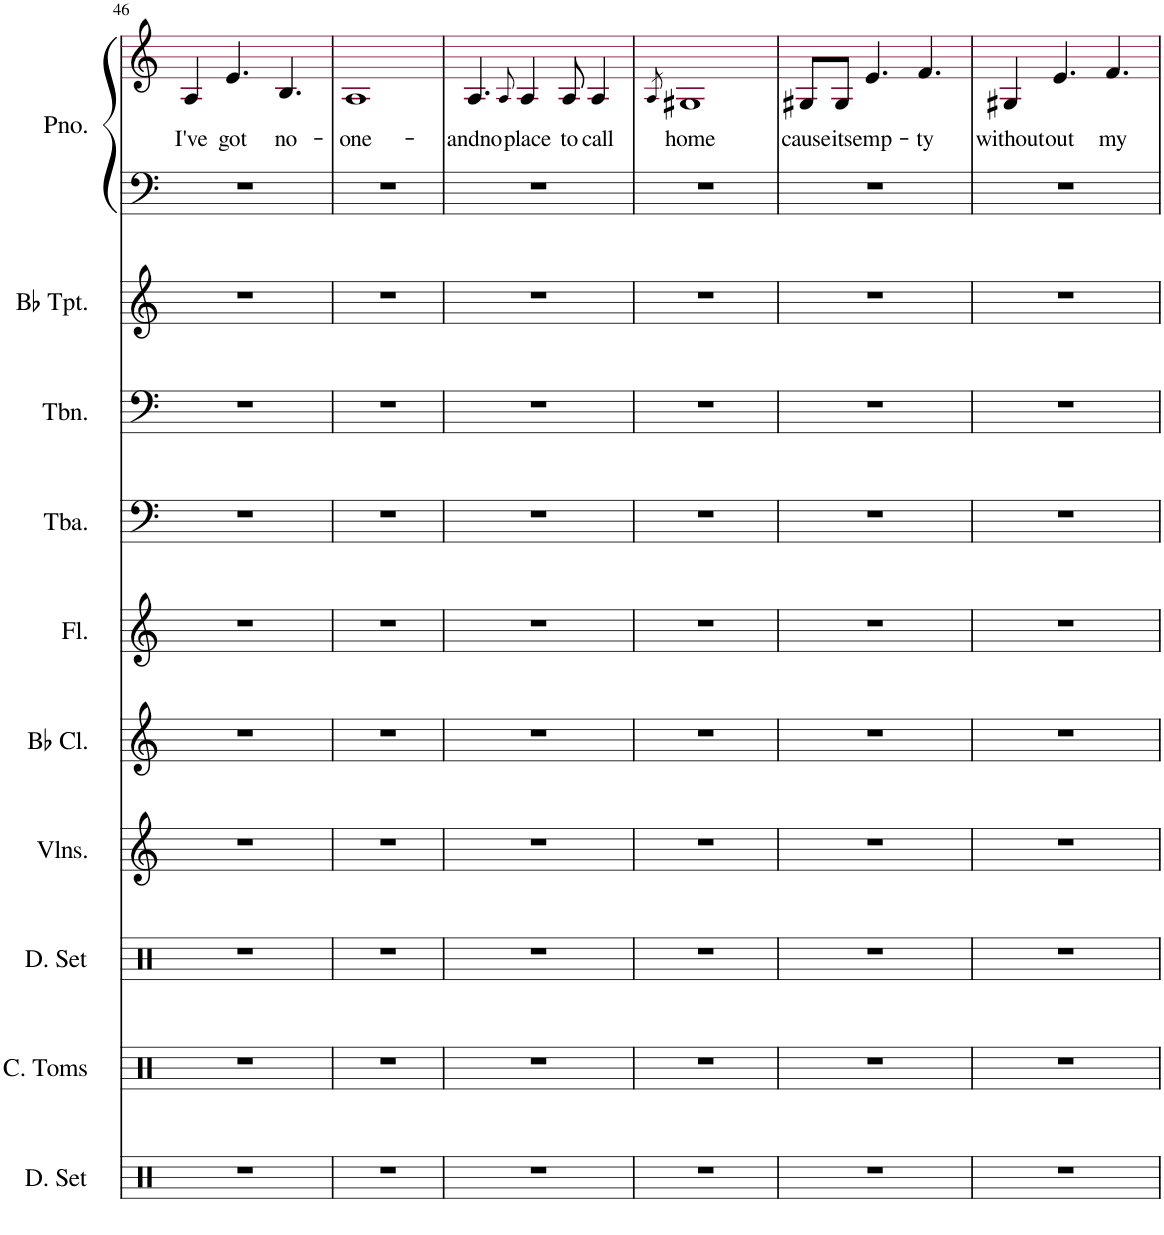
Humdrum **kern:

**kern	**kern	**kern	**kern	**kern	**kern	**kern	**kern	**kern	**kern	**kern	**text
*part10	*part9	*part8	*part7	*part6	*part5	*part4	*part3	*part2	*part1	*part1	*part1
*staff11	*staff10	*staff9	*staff8	*staff7	*staff6	*staff5	*staff4	*staff3	*staff2	*staff1	*staff1
*I"Drumset	*I"Concert Toms	*I"Drumset	*I"Violins	*I"Bb Clarinet	*I"Flute	*I"Tuba	*I"Trombone	*I"Bb Trumpet	*I"Piano	*	*
*I'D. Set	*I'C. Toms	*I'D. Set	*I'Vlns.	*I'Bb Cl.	*I'Fl.	*I'Tba.	*I'Tbn.	*I'Bb Tpt.	*I'Pno.	*	*
!!LO:PB:g=z
*clefX	*clefX	*clefX	*clefG2	*clefG2	*clefG2	*clefF4	*clefF4	*clefG2	*clefF4	*clefG2	*
*	*	*	*	*ITrd1c2	*	*	*	*ITrd1c2	*	*	*
*k[]	*k[]	*k[]	*k[]	*k[]	*k[]	*k[]	*k[]	*k[]	*k[]	*k[]	*
*M4/4	*M4/4	*M4/4	*M4/4	*M4/4	*M4/4	*M4/4	*M4/4	*M4/4	*M4/4	*M4/4	*
=46	=46	=46	=46	=46	=46	=46	=46	=46	=46	=46	=46
!	!	!	!	!	!	!	!	!	!	!	!LO:LY:b
1r	1r	1r	1r	1r	1r	1r	1r	1r	1r	4A/	I've
!	!	!	!	!	!	!	!	!	!	!	!LO:LY:b
.	.	.	.	.	.	.	.	.	.	4.e/	got
!	!	!	!	!	!	!	!	!	!	!	!LO:LY:b
.	.	.	.	.	.	.	.	.	.	4.B/	no-
=47	=47	=47	=47	=47	=47	=47	=47	=47	=47	=47	=47
!	!	!	!	!	!	!	!	!	!	!	!LO:LY:b
1r	1r	1r	1r	1r	1r	1r	1r	1r	1r	1A	-one-
=48	=48	=48	=48	=48	=48	=48	=48	=48	=48	=48	=48
!	!	!	!	!	!	!	!	!	!	!	!LO:LY:b
1r	1r	1r	1r	1r	1r	1r	1r	1r	1r	4.A/	andno
.	.	.	.	.	.	.	.	.	.	8qA/	.
!	!	!	!	!	!	!	!	!	!	!	!LO:LY:b
.	.	.	.	.	.	.	.	.	.	4A/	place
!	!	!	!	!	!	!	!	!	!	!	!LO:LY:b
.	.	.	.	.	.	.	.	.	.	8A/	to
!	!	!	!	!	!	!	!	!	!	!	!LO:LY:b
.	.	.	.	.	.	.	.	.	.	4A/	call
=49	=49	=49	=49	=49	=49	=49	=49	=49	=49	=49	=49
.	.	.	.	.	.	.	.	.	.	8qA/	.
!	!	!	!	!	!	!	!	!	!	!	!LO:LY:b
1r	1r	1r	1r	1r	1r	1r	1r	1r	1r	1G#X	-home
=50	=50	=50	=50	=50	=50	=50	=50	=50	=50	=50	=50
!	!	!	!	!	!	!	!	!	!	!	!LO:LY:b
1r	1r	1r	1r	1r	1r	1r	1r	1r	1r	8G#X/L	cause
!	!	!	!	!	!	!	!	!	!	!	!LO:LY:b
.	.	.	.	.	.	.	.	.	.	8G#/J	its
!	!	!	!	!	!	!	!	!	!	!	!LO:LY:b
.	.	.	.	.	.	.	.	.	.	4.e/	emp-
!	!	!	!	!	!	!	!	!	!	!	!LO:LY:b
.	.	.	.	.	.	.	.	.	.	4.f/	-ty
=51	=51	=51	=51	=51	=51	=51	=51	=51	=51	=51	=51
!	!	!	!	!	!	!	!	!	!	!	!LO:LY:b
1r	1r	1r	1r	1r	1r	1r	1r	1r	1r	4G#X/	without
!	!	!	!	!	!	!	!	!	!	!	!LO:LY:b
.	.	.	.	.	.	.	.	.	.	4.e/	out
!	!	!	!	!	!	!	!	!	!	!	!LO:LY:b
.	.	.	.	.	.	.	.	.	.	4.f/	my
=	=	=	=	=	=	=	=	=	=	=	=
*-	*-	*-	*-	*-	*-	*-	*-	*-	*-	*-	*-
